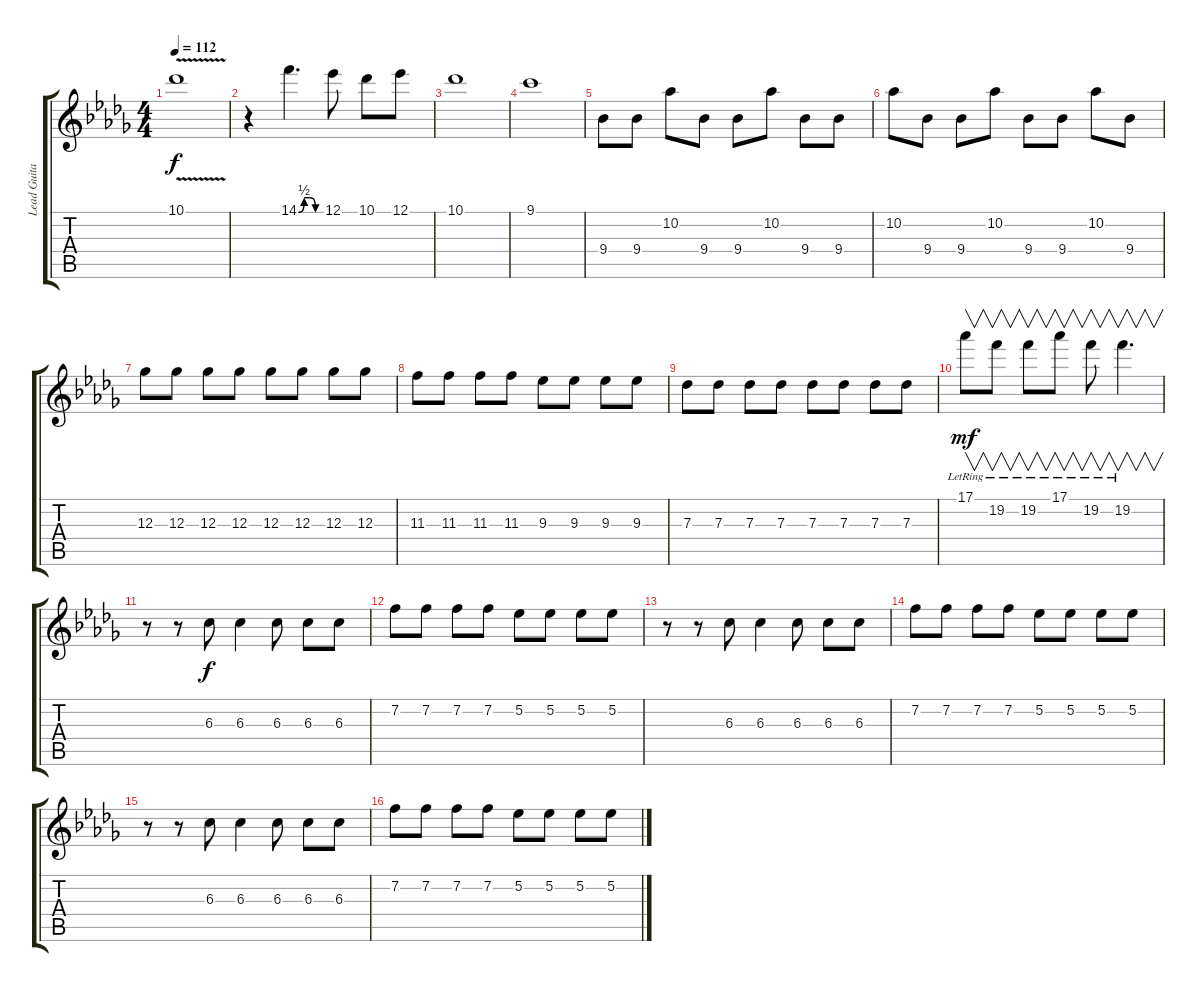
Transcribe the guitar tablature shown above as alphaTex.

\track ("Lead Guitar" "Lead Guita") {instrument distortionguitar}
\staff {score tabs}
\tuning (Eb4 Bb3 Gb3 Db3 Ab2 Eb2) {hide}
\ts (4 4)
\tempo 112
\clef g2
\ks db
10.1{v}.1{dy f} |
r.4 14.1{be (custom 0 0 15 2 30 2 45 0 60 0)}.4{d} 12.1.8 10.1.8 12.1.8 |
10.1.1 |
9.1.1 |
9.4.8 9.4.8 10.2.8 9.4.8 9.4.8 10.2.8 9.4.8 9.4.8 |
10.2.8 9.4.8 9.4.8 10.2.8 9.4.8 9.4.8 10.2.8 9.4.8 |
12.3.8 12.3.8 12.3.8 12.3.8 12.3.8 12.3.8 12.3.8 12.3.8 |
11.3.8 11.3.8 11.3.8 11.3.8 9.3.8 9.3.8 9.3.8 9.3.8 |
7.3.8 7.3.8 7.3.8 7.3.8 7.3.8 7.3.8 7.3.8 7.3.8 |
17.1{lr}.8{v dy mf} 19.2{lr}.8{v} 19.2{lr}.8{v} 17.1{lr}.8{v} 19.2{lr}.8{v} 19.2{lr}.4{v d} |
r.8 r.8 6.3.8{dy f} 6.3.4 6.3.8 6.3.8 6.3.8 |
7.2.8 7.2.8 7.2.8 7.2.8 5.2.8 5.2.8 5.2.8 5.2.8 |
r.8 r.8 6.3.8 6.3.4 6.3.8 6.3.8 6.3.8 |
7.2.8 7.2.8 7.2.8 7.2.8 5.2.8 5.2.8 5.2.8 5.2.8 |
r.8 r.8 6.3.8 6.3.4 6.3.8 6.3.8 6.3.8 |
7.2.8 7.2.8 7.2.8 7.2.8 5.2.8 5.2.8 5.2.8 5.2.8
